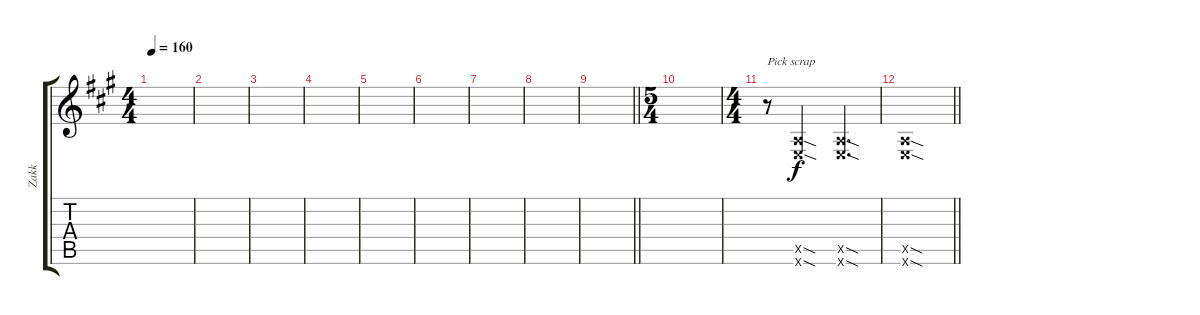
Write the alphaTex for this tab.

\track ("Zakk" "Zakk") {instrument overdrivenguitar}
\staff {score tabs}
\tuning (E4 B3 G3 D3 A2 E2) {hide}
\ts (4 4)
\tempo 160
\clef g2
\ks a
|
|
|
|
|
|
|
|
\barLineRight lightlight
|
\ts (5 4)
|
\ts (4 4)
r.8{txt "Pick scrap"} (0.5{sod x} 0.6{sod x}).2 (0.5{sod x} 0.6{sod x}).4{d} |
\barLineRight lightlight
(0.5{sod x} 0.6{sod x}).1
